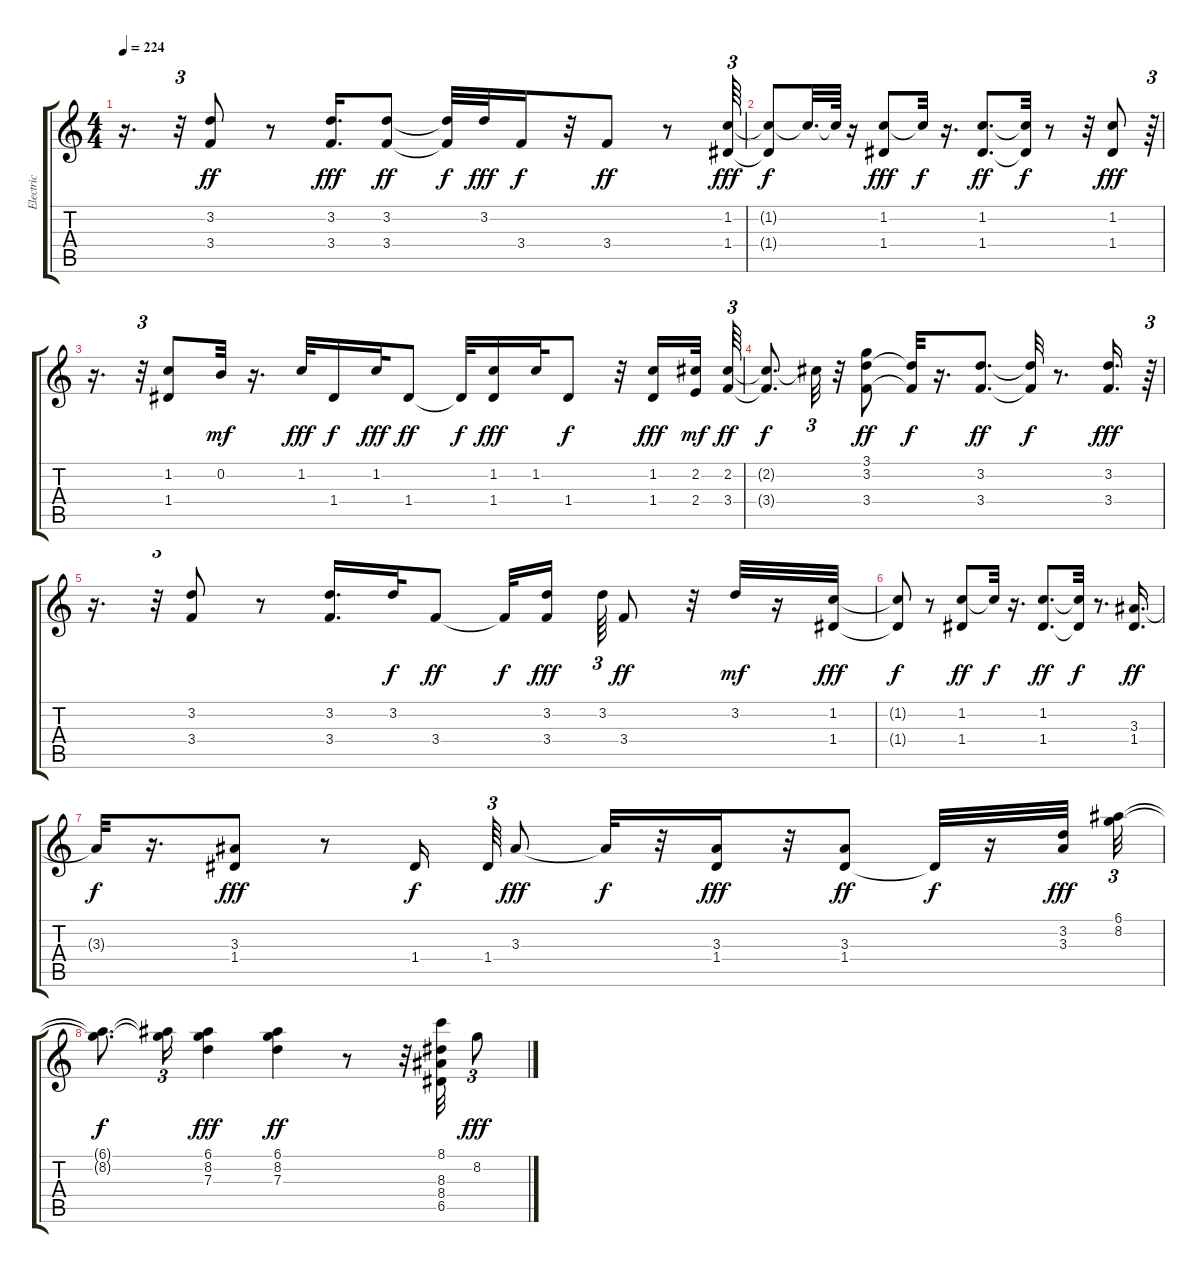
\track ("Electric" "Electric") {instrument electricguitarclean}
\staff {score tabs}
\tuning (E4 B3 G3 D3 A2 E2) {hide}
\ts (4 4)
\tempo 224
\clef g2
\ks c
r.16{d dy ff} r.32{tu (3 2)} (3.2 3.4).8 r.8 (3.2 3.4).16{d dy fff} (3.2 3.4).8{dy ff} (3.2{t} 3.4{t}).32{dy f} 3.2.32{dy fff} 3.4.16{dy f} r.32 3.4.8{dy ff} r.8 (1.2 1.4).64{tu (3 2) dy fff} |
(1.2{t} 1.4{t}).8{dy f} 1.2{t}.32{d} 1.2{t}.64 r.16 (1.2 1.4).8{dy fff} 1.2{t}.32{dy f} r.16{d} (1.2 1.4).8{d dy ff} (1.2{t} 1.4{t}).32{dy f} r.8 r.32 (1.2 1.4).8{dy fff} r.64{tu (3 2)} |
r.16{d} r.32{tu (3 2)} (1.2 1.4).8 0.2.32{dy mf} r.16{d} 1.2.32{dy fff} 1.4.16{dy f} 1.2.32{dy fff} 1.4.8{dy ff} 1.4{t}.32{dy f} (1.2 1.4).16{dy fff} 1.2.32 1.4.8{dy f} r.32 (1.2 1.4).16{dy fff} (2.2 2.4).32{dy mf} (2.2 3.4).64{tu (3 2) dy ff} |
(2.2{t} 3.4{t}).8{d dy f} 2.2{t}.32{tu (3 2)} r.32 (3.1 3.2 3.4).8{dy ff} (3.2{t} 3.4{t}).32{dy f} r.16{d} (3.2 3.4).8{d dy ff} (3.2{t} 3.4{t}).32{dy f} r.8{d} (3.2 3.4).16{d dy fff} r.64{tu (3 2)} |
r.16{d} r.32{tu (3 2)} (3.2 3.4).8 r.8 (3.2 3.4).16{d} 3.2.32{dy f} 3.4.8{dy ff} 3.4{t}.32{dy f} (3.2 3.4).16{dy fff beam splitsecondary} 3.2.64{tu (3 2)} 3.4.8{dy ff} r.32 3.2.32{dy mf} r.16 (1.2 1.4).32{dy fff} |
(1.2{t} 1.4{t}).8{dy f} r.8 (1.2 1.4).8{dy ff} 1.2{t}.32{dy f} r.16{d} (1.2 1.4).8{d dy ff} (1.2{t} 1.4{t}).32{dy f} r.8{d} (3.3 1.4).16{d dy ff} |
3.3{t}.32{dy f} r.16{d} (3.3 1.4).8{dy fff} r.8 1.4.16{dy f beam splitsecondary} 1.4.64{tu (3 2)} 3.3.8{dy fff} 3.3{t}.32{dy f} r.32 (3.3 1.4).16{dy fff} r.32 (3.3 1.4).8{dy ff} 1.4{t}.32{dy f} r.16 (3.2 3.3).32{dy fff} (6.1 8.2).32{tu (3 2)} |
(6.1{t} 8.2{t}).8{d dy f} (6.1{t} 8.2{t}).16{tu (3 2)} (6.1 8.2 7.3).4{dy fff} (6.1 8.2 7.3).4{dy ff} r.8 r.32 (8.1 8.3 8.4 6.5).32 8.2.8{tu (3 2) dy fff}
